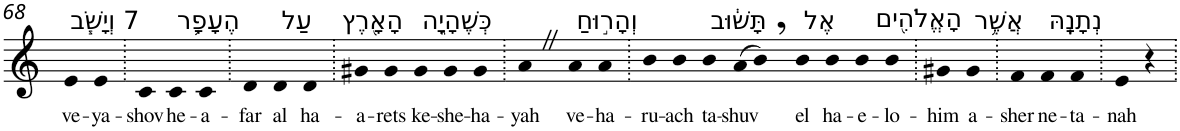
**kern	**text
*part1	*part1
*staff1	*staff1
*I"Piano	*
*I'Pno	*
!!LO:PB:g=z
*clefG2	*
*k[]	*
=68	=68
!LO:TX:a:t=7 וְיָשֹׁ֧ב	!
!	!LO:LY:b
4e	ve-
!	!LO:LY:b
4e	-ya-
=69.	=69.
!	!LO:LY:b
4c	-shov
!LO:TX:a:t=הֶעָפָ֛ר	!
!	!LO:LY:b
4c	he-
!	!LO:LY:b
4c	-a-
=70.	=70.
!	!LO:LY:b
4d	-far
!LO:TX:a:t=עַל	!
!	!LO:LY:b
4d	al
!LO:TX:a:t=הָאָ֖רֶץ	!
!	!LO:LY:b
4d	ha-
=71.	=71.
!	!LO:LY:b
4g#X	-a-
!	!LO:LY:b
4g#	-rets
!LO:TX:a:t=כְּשֶׁהָיָ֑ה	!
!	!LO:LY:b
4g#	ke-
!	!LO:LY:b
4g#	-she-
!	!LO:LY:b
4g#	-ha-
=72.	=72.
!	!LO:LY:b
4aZ	-yah
!LO:TX:a:t=וְהָר֣וּחַ	!
!	!LO:LY:b
4a	ve-
!	!LO:LY:b
4a	-ha-
=73.	=73.
!	!LO:LY:b
4b	-ru-
!	!LO:LY:b
4b	-ach
!LO:TX:a:t=תָּשׁ֔וּב	!
!	!LO:LY:b
4b	ta-
!	!LO:LY:b
(>8a	-shuv
8b,)	.
!LO:TX:a:t=אֶל	!
!	!LO:LY:b
4b	el
!LO:TX:a:t=הָאֱלֹהִ֖ים	!
!	!LO:LY:b
4b	ha-
!	!LO:LY:b
4b	-e-
!	!LO:LY:b
4b	-lo-
=74.	=74.
!	!LO:LY:b
4g#X	-him
!LO:TX:a:t=אֲשֶׁ֥ר	!
!	!LO:LY:b
4g#	a-
=75.	=75.
!	!LO:LY:b
4f	-sher
!LO:TX:a:t=נְתָנָֽהּ	!
!	!LO:LY:b
4f	ne-
!	!LO:LY:b
4f	-ta-
=76.	=76.
!	!LO:LY:b
4e	-nah
4r	.
=.	=.
*-	*-
